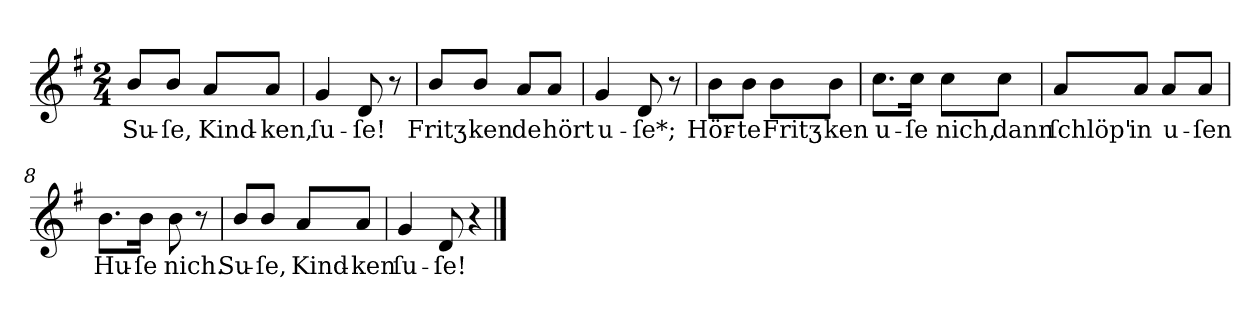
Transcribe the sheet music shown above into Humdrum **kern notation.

**kern	**text
*part1	*part1
*staff1	*staff1
*clefG2	*
*k[f#]	*
*G:	*
*M2/4	*
=1	=1
8b/L	Su-
8b/J	-ſe,
8a/L	Kind-
8a/J	-ken,
=2	=2
4g	ſu-
8d	-ſe!
8r	.
=3	=3
8b/L	Fritʒ-
8b/J	-ken
8a/L	de
8a/J	hört
=4	=4
4g	u-
8d	-ſe*;
8r	.
=5	=5
8b\L	Hör-
8b\J	-te
8b\L	Fritʒ-
8b\J	-ken
=6	=6
8.cc\L	u-
16cc\Jk	-ſe
8cc\L	nich,
8cc\J	dann
=7	=7
8a/L	ſchlöp'
8a/J	in
8a/L	u-
8a/J	-ſen
=8	=8
8.b\L	Hu-
16b\Jk	-ſe
8b	nich.
8r	.
=9	=9
8b/L	Su-
8b/J	-ſe,
8a/L	Kind-
8a/J	-ken
=10	=10
4g	ſu-
8d	-ſe!
!LO:N:vis=4	!
8r	.
==	==
*-	*-
